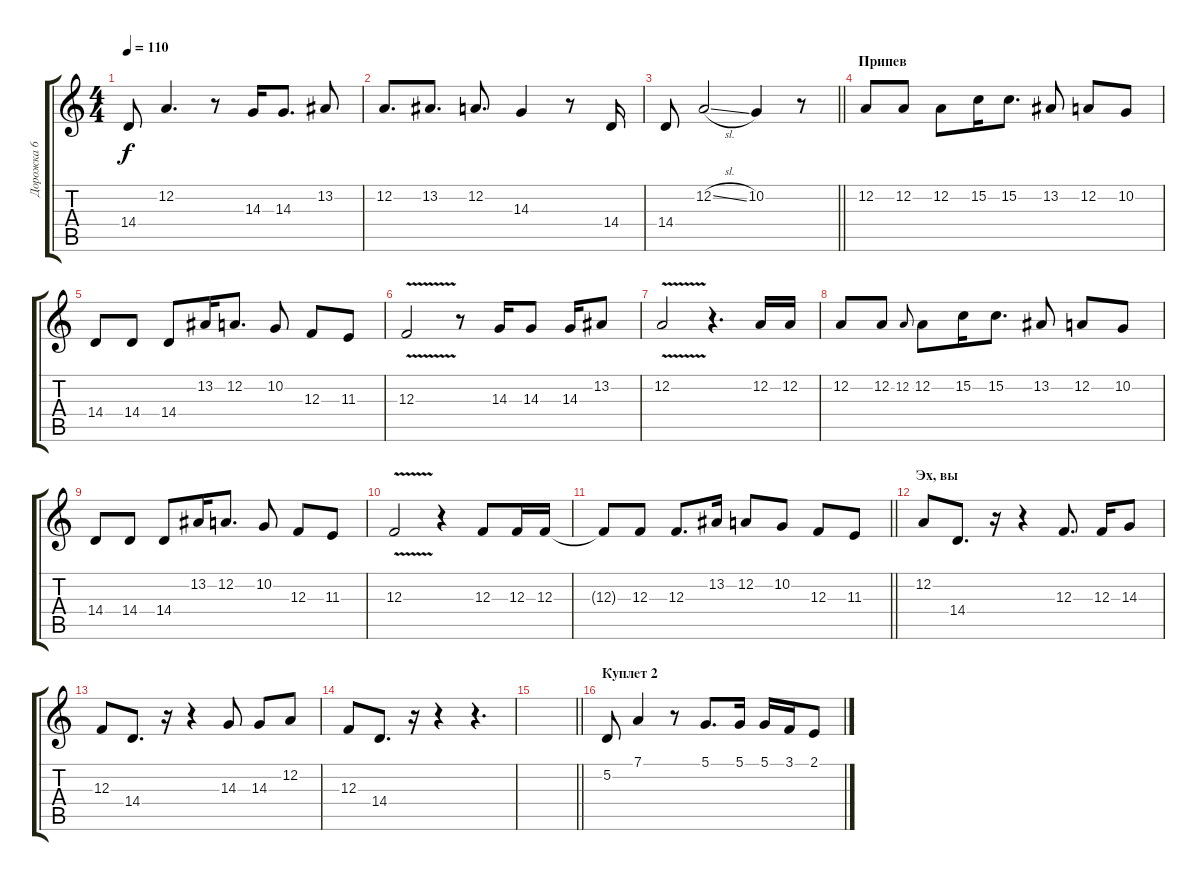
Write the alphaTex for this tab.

\track ("Дорожка 6" "Дорожка 6") {instrument flute}
\staff {score tabs}
\tuning (D4 A3 F3 C3 G2 D2) {hide}
\ts (4 4)
\tempo 110
\clef g2
\ks c
14.4.8{dy f} 12.2.4{d} r.8 14.3.16 14.3.8{d} 13.2.8 |
12.2.8{d} 13.2.8{d} 12.2.8{d} 14.3.4 r.8 14.4.16 |
\barLineRight lightlight
14.4.8 12.2{sl}.2 10.2.4 r.8 |
\section ("" "Припев")
12.2.8 12.2.8 12.2.8 15.2.16 15.2.8{d} 13.2.8 12.2.8 10.2.8 |
14.4.8 14.4.8 14.4.8 13.2.16 12.2.8{d} 10.2.8 12.3.8 11.3.8 |
12.3{v}.2 r.8 14.3.16 14.3.8 14.3.16 13.2.8 |
12.2{v}.2 r.4{d} 12.2.16 12.2.16 |
12.2.8 12.2.8 12.2.8{gr onbeat} 12.2.8 15.2.16 15.2.8{d} 13.2.8 12.2.8 10.2.8 |
14.4.8 14.4.8 14.4.8 13.2.16 12.2.8{d} 10.2.8 12.3.8 11.3.8 |
12.3{v}.2 r.4 12.3.8 12.3.16 12.3.16 |
\barLineRight lightlight
12.3{t}.8 12.3.8 12.3.8{d} 13.2.16 12.2.8 10.2.8 12.3.8 11.3.8 |
\section ("" "Эх, вы")
12.2.8 14.4.8{d} r.16 r.4 12.3.8{d} 12.3.16 14.3.8 |
12.3.8 14.4.8{d} r.16 r.4 14.3.8 14.3.8 12.2.8 |
12.3.8 14.4.8{d} r.16 r.4 r.4{d} |
\barLineRight lightlight
|
\section ("" "Куплет 2")
5.2.8 7.1.4 r.8 5.1.8{d} 5.1.16 5.1.16 3.1.16 2.1.8
